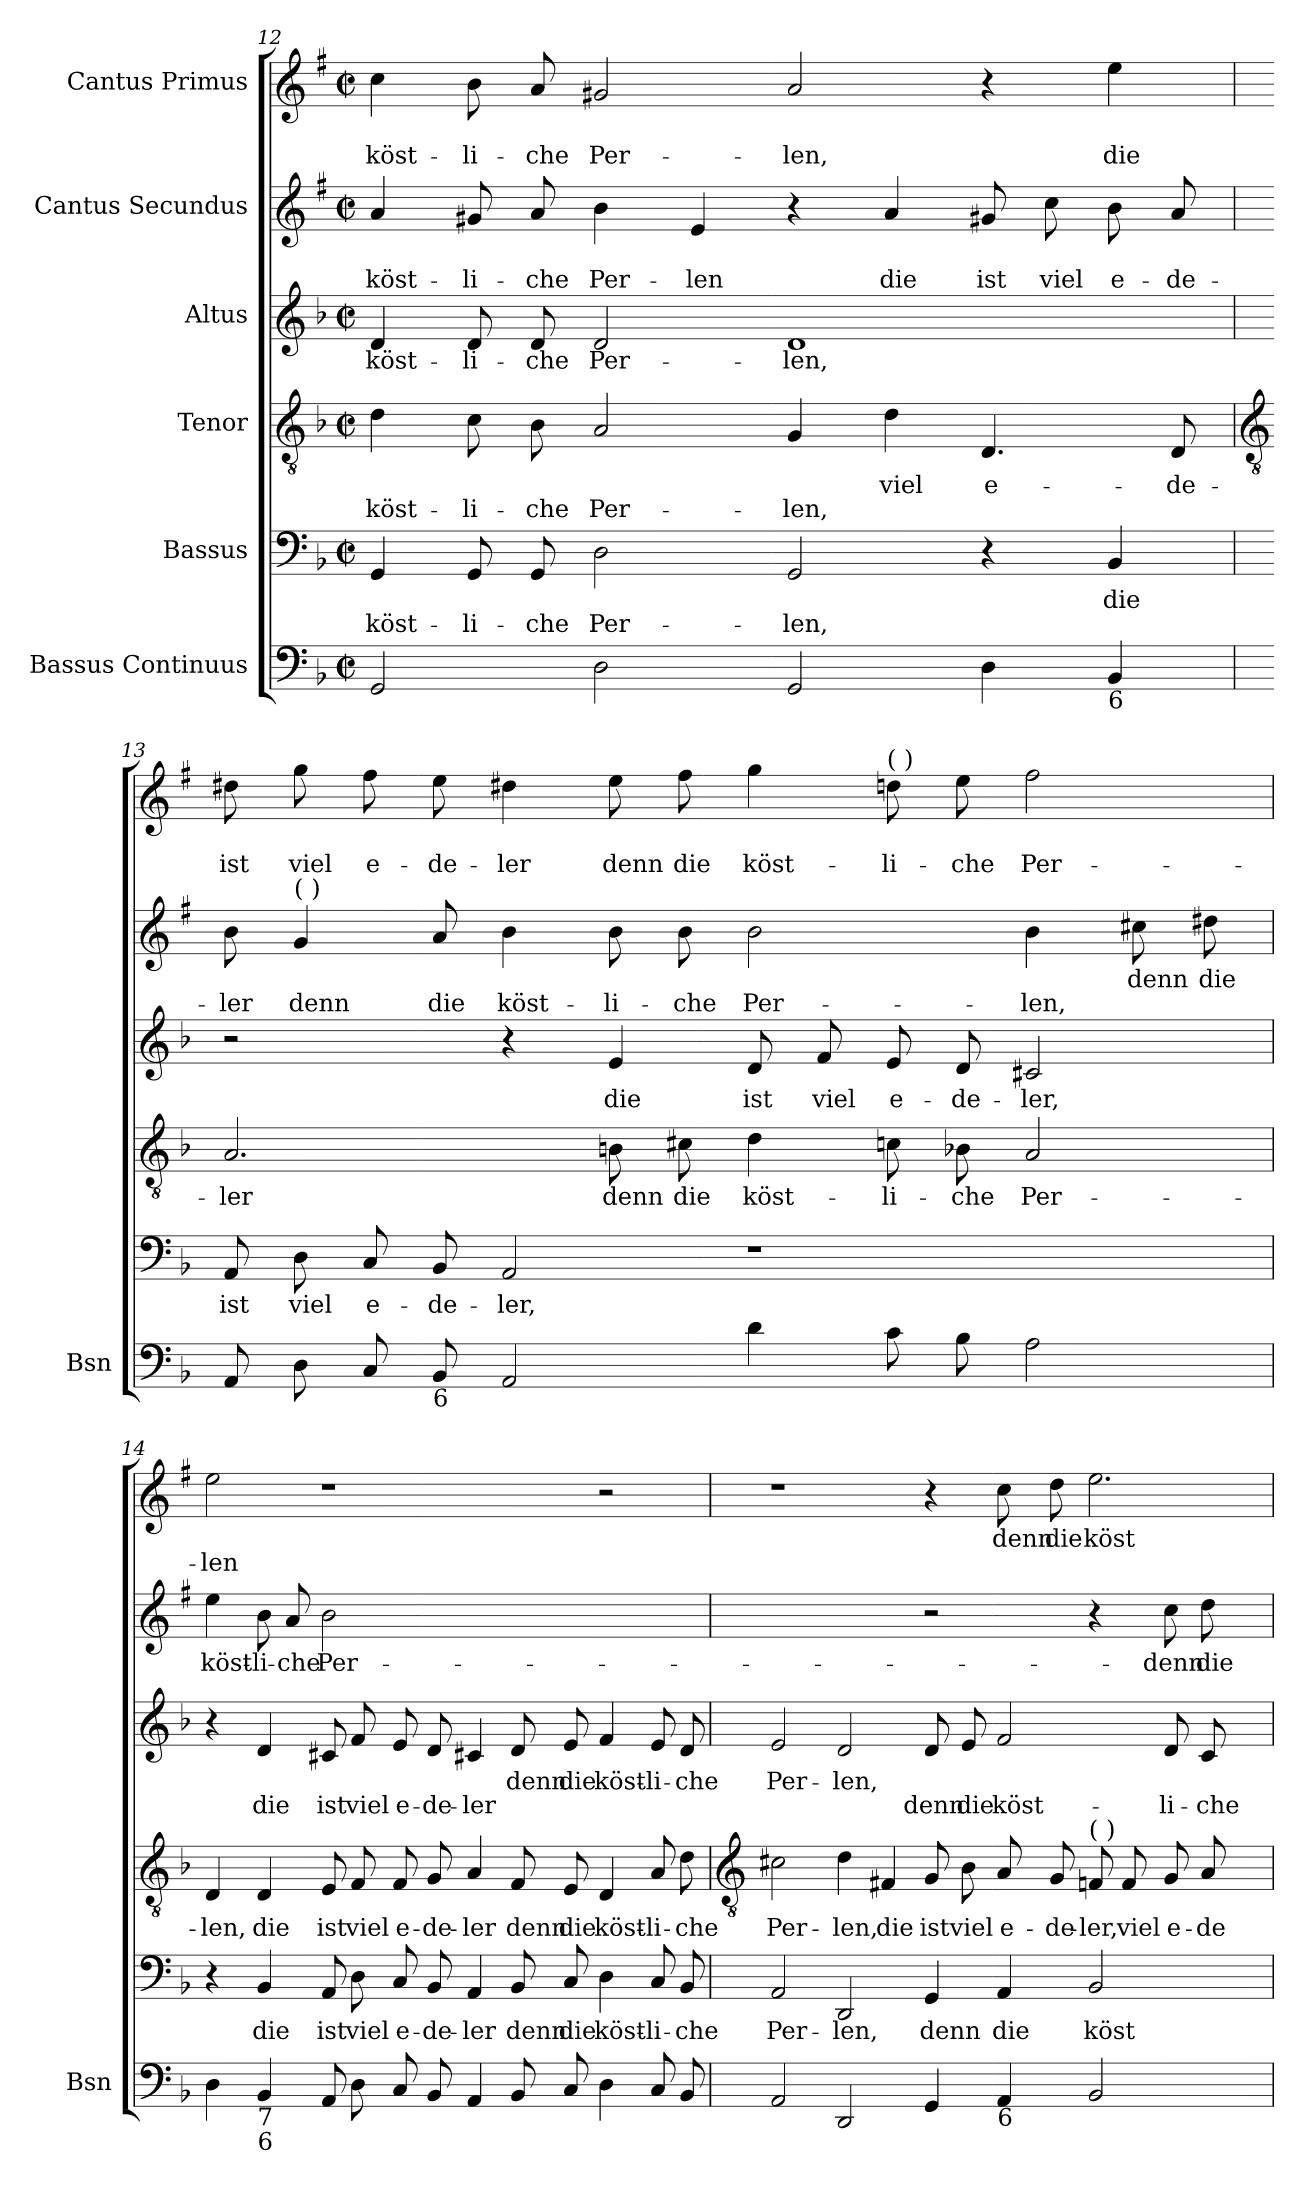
**kern	**kern	**text	**text	**kern	**text	**text	**kern	**text	**text	**kern	**text	**text	**kern	**text	**text
*part6	*part5	*part5	*part5	*part4	*part4	*part4	*part3	*part3	*part3	*part2	*part2	*part2	*part1	*part1	*part1
*staff6	*staff5	*staff5	*staff5	*staff4	*staff4	*staff4	*staff3	*staff3	*staff3	*staff2	*staff2	*staff2	*staff1	*staff1	*staff1
*I"Bassus Continuus	*I"Bassus	*	*	*I"Tenor	*	*	*I"Altus	*	*	*I"Cantus Secundus	*	*	*I"Cantus Primus	*	*
*I'Bsn	*	*	*	*	*	*	*	*	*	*	*	*	*	*	*
*clefF4	*clefF4	*	*	*clefGv2	*	*	*clefG2	*	*	*clefG2	*	*	*clefG2	*	*
*	*	*	*	*	*	*	*	*	*	*ITrd1c2	*	*	*ITrd1c2	*	*
*k[b-]	*k[b-]	*	*	*k[b-]	*	*	*k[b-]	*	*	*k[b-]	*	*	*k[b-]	*	*
*F:	*F:	*	*	*F:	*	*	*F:	*	*	*F:	*	*	*F:	*	*
*M4/2	*M4/2	*	*	*M4/2	*	*	*M4/2	*	*	*M4/2	*	*	*M4/2	*	*
*met(c|)	*met(c|)	*	*	*met(c|)	*	*	*met(c|)	*	*	*met(c|)	*	*	*met(c|)	*	*
=12	=12	=12	=12	=12	=12	=12	=12	=12	=12	=12	=12	=12	=12	=12	=12
!	!	!	!LO:LY:b	!	!	!LO:LY:b	!	!LO:LY:b	!	!	!	!LO:LY:b	!	!	!LO:LY:b
2GG	4GG	.	köst-	4d	.	köst-	4d	köst-	.	4g	.	köst-	4b-	.	köst-
!	!	!	!LO:LY:b	!	!	!LO:LY:b	!	!LO:LY:b	!	!	!	!LO:LY:b	!	!	!LO:LY:b
.	8GG	.	-li-	8c	.	-li-	8d	-li-	.	8f#X	.	-li-	8a	.	-li-
!	!	!	!LO:LY:b	!	!	!LO:LY:b	!	!LO:LY:b	!	!	!	!LO:LY:b	!	!	!LO:LY:b
.	8GG	.	-che	8B-	.	-che	8d	-che	.	8g	.	-che	8g	.	-che
!	!	!	!LO:LY:b	!	!	!LO:LY:b	!	!LO:LY:b	!	!	!	!LO:LY:b	!	!	!LO:LY:b
2D	2D	.	Per-	2A	.	Per-	2d	Per-	.	4a	.	Per-	2f#X	.	Per-
!	!	!	!	!	!	!	!	!	!	!	!	!LO:LY:b	!	!	!
.	.	.	.	.	.	.	.	.	.	4d	.	-len	.	.	.
!	!	!	!LO:LY:b	!	!	!LO:LY:b	!	!LO:LY:b	!	!	!	!	!	!	!LO:LY:b
2GG	2GG	.	-len,	4G	.	-len,	1d	-len,	.	4r	.	.	2g	.	-len,
!	!	!	!	!	!LO:LY:b	!	!	!	!	!	!	!LO:LY:b	!	!	!
.	.	.	.	4d	viel	.	.	.	.	4g	.	die	.	.	.
!	!	!	!	!	!LO:LY:b	!	!	!	!	!	!	!LO:LY:b	!	!	!
4D	4r	.	.	4.D	e-	.	.	.	.	8f#X	.	ist	4r	.	.
!	!	!	!	!	!	!	!	!	!	!	!	!LO:LY:b	!	!	!
.	.	.	.	.	.	.	.	.	.	8b-	.	viel	.	.	.
!LO:TX:b:t=6	!	!	!	!	!	!	!	!	!	!	!	!	!	!	!
!	!	!LO:LY:b	!	!	!	!	!	!	!	!	!	!LO:LY:b	!	!	!LO:LY:b
4BB-	4BB-	die	.	.	.	.	.	.	.	8a	.	e-	4dd	.	die
!	!	!	!	!	!LO:LY:b	!	!	!	!	!	!	!LO:LY:b	!	!	!
.	.	.	.	8D	-de-	.	.	.	.	8g	.	-de-	.	.	.
!!LO:LB:g=z
=13	=13	=13	=13	=13	=13	=13	=13	=13	=13	=13	=13	=13	=13	=13	=13
*	*	*	*	*clefGv2	*	*	*	*	*	*	*	*	*	*	*
!	!	!LO:LY:b	!	!	!LO:LY:b	!	!	!	!	!	!	!LO:LY:b	!	!	!LO:LY:b
8AA	8AA	ist	.	2.A	-ler	.	2r	.	.	8a	.	-ler	8cc#X	.	ist
!	!	!	!	!	!	!	!	!	!	!LO:TX:a:t=(  )	!	!	!	!	!
!	!	!LO:LY:b	!	!	!	!	!	!	!	!	!	!LO:LY:b	!	!	!LO:LY:b
8D	8D	viel	.	.	.	.	.	.	.	4f	.	denn	8ff	.	viel
!	!	!LO:LY:b	!	!	!	!	!	!	!	!	!	!	!	!	!LO:LY:b
8C	8C	e-	.	.	.	.	.	.	.	.	.	.	8ee	.	e-
!LO:TX:b:t=6	!	!	!	!	!	!	!	!	!	!	!	!	!	!	!
!	!	!LO:LY:b	!	!	!	!	!	!	!	!	!	!LO:LY:b	!	!	!LO:LY:b
8BB-	8BB-	-de-	.	.	.	.	.	.	.	8g	.	die	8dd	.	-de-
!	!	!LO:LY:b	!	!	!	!	!	!	!	!	!	!LO:LY:b	!	!	!LO:LY:b
2AA	2AA	-ler,	.	.	.	.	4r	.	.	4a	.	köst-	4cc#X	.	-ler
!	!	!	!	!	!LO:LY:b	!	!	!LO:LY:b	!	!	!	!LO:LY:b	!	!	!LO:LY:b
.	.	.	.	8Bn	denn	.	4e	die	.	8a	.	-li-	8dd	.	denn
!	!	!	!	!	!LO:LY:b	!	!	!	!	!	!	!LO:LY:b	!	!	!LO:LY:b
.	.	.	.	8c#X	die	.	.	.	.	8a	.	-che	8ee	.	die
!	!	!	!	!	!LO:LY:b	!	!	!LO:LY:b	!	!	!	!LO:LY:b	!	!	!LO:LY:b
4d	1r	.	.	4d	köst-	.	8d	ist	.	2a	.	Per-	4ff	.	köst-
!	!	!	!	!	!	!	!	!LO:LY:b	!	!	!	!	!	!	!
.	.	.	.	.	.	.	8f	viel	.	.	.	.	.	.	.
!	!	!	!	!	!	!	!	!	!	!	!	!	!LO:TX:a:t=(  )	!	!
!	!	!	!	!	!LO:LY:b	!	!	!LO:LY:b	!	!	!	!	!	!	!LO:LY:b
8c	.	.	.	8cn	-li-	.	8e	e-	.	.	.	.	8cc	.	-li-
!	!	!	!	!	!LO:LY:b	!	!	!LO:LY:b	!	!	!	!	!	!	!LO:LY:b
8B-	.	.	.	8B-X	-che	.	8d	-de-	.	.	.	.	8dd	.	-che
!	!	!	!	!	!LO:LY:b	!	!	!LO:LY:b	!	!	!	!LO:LY:b	!	!	!LO:LY:b
2A	.	.	.	2A	Per-	.	2c#X	-ler,	.	4a	.	-len,	2ee	.	Per-
!	!	!	!	!	!	!	!	!	!	!	!LO:LY:b	!	!	!	!
.	.	.	.	.	.	.	.	.	.	8bn	denn	.	.	.	.
!	!	!	!	!	!	!	!	!	!	!	!LO:LY:b	!	!	!	!
.	.	.	.	.	.	.	.	.	.	8cc#X	die	.	.	.	.
=14	=14	=14	=14	=14	=14	=14	=14	=14	=14	=14	=14	=14	=14	=14	=14
!	!	!	!	!	!LO:LY:b	!	!	!	!	!	!LO:LY:b	!	!	!	!LO:LY:b
4D	4r	.	.	4D	-len,	.	4r	.	.	4dd	köst-	.	2dd	.	-len
!LO:TX:b:t=7	!	!	!	!	!	!	!	!	!	!	!	!	!	!	!
!LO:TX:b:t=6	!	!	!	!	!	!	!	!	!	!	!	!	!	!	!
!	!	!LO:LY:b	!	!	!LO:LY:b	!	!	!	!LO:LY:b	!	!LO:LY:b	!	!	!	!
4BB-	4BB-	die	.	4D	die	.	4d	.	die	8a	-li-	.	.	.	.
!	!	!	!	!	!	!	!	!	!	!	!LO:LY:b	!	!	!	!
.	.	.	.	.	.	.	.	.	.	8g	-che	.	.	.	.
!	!	!LO:LY:b	!	!	!LO:LY:b	!	!	!	!LO:LY:b	!	!LO:LY:b	!	!	!	!
8AA	8AA	ist	.	8E	ist	.	8c#X	.	ist	2a	Per-	.	1r	.	.
!	!	!LO:LY:b	!	!	!LO:LY:b	!	!	!	!LO:LY:b	!	!	!	!	!	!
8D	8D	viel	.	8F	viel	.	8f	.	viel	.	.	.	.	.	.
!	!	!LO:LY:b	!	!	!LO:LY:b	!	!	!	!LO:LY:b	!	!	!	!	!	!
8C	8C	e-	.	8F	e-	.	8e	.	e-	.	.	.	.	.	.
!	!	!LO:LY:b	!	!	!LO:LY:b	!	!	!	!LO:LY:b	!	!	!	!	!	!
8BB-	8BB-	-de-	.	8G	-de-	.	8d	.	-de-	.	.	.	.	.	.
!	!	!LO:LY:b	!	!	!LO:LY:b	!	!	!	!LO:LY:b	!	!LO:LY:b	!	!	!	!
4AA	4AA	-ler	.	4A	-ler	.	4c#X	.	-ler	[2..ayy	-len,	.	.	.	.
!	!	!LO:LY:b	!	!	!LO:LY:b	!	!	!LO:LY:b	!	!	!	!	!	!	!
8BB-	8BB-	denn	.	8F	denn	.	8d	denn	.	.	.	.	.	.	.
!	!	!LO:LY:b	!	!	!LO:LY:b	!	!	!LO:LY:b	!	!	!	!	!	!	!
8C	8C	die	.	8E	die	.	8e	die	.	.	.	.	.	.	.
!	!	!LO:LY:b	!	!	!LO:LY:b	!	!	!LO:LY:b	!	!	!	!	!	!	!
4D	4D	köst-	.	4D	köst-	.	4f	köst-	.	.	.	.	2r	.	.
!	!	!LO:LY:b	!	!	!LO:LY:b	!	!	!LO:LY:b	!	!	!	!	!	!	!
8C	8C	-li-	.	8A	-li-	.	8e	-li-	.	.	.	.	.	.	.
!	!	!LO:LY:b	!	!	!LO:LY:b	!	!	!LO:LY:b	!	!	!	!	!	!	!
8BB-	8BB-	-che	.	8d	-che	.	8d	-che	.	8ayy_	.	.	.	.	.
!!LO:LB:g=z
=15	=15	=15	=15	=15	=15	=15	=15	=15	=15	=15	=15	=15	=15	=15	=15
*	*	*	*	*clefGv2	*	*	*	*	*	*	*	*	*	*	*
!	!	!LO:LY:b	!	!	!LO:LY:b	!	!	!LO:LY:b	!	!	!	!	!	!	!
2AA	2AA	Per-	.	2c#X	Per-	.	2e	Per-	.	2.ayy_	.	.	1r	.	.
!	!	!LO:LY:b	!	!	!LO:LY:b	!	!	!LO:LY:b	!	!	!	!	!	!	!
2DD	2DD	-len,	.	4d	-len,	.	2d	-len,	.	.	.	.	.	.	.
!	!	!	!	!	!LO:LY:b	!	!	!	!	!	!	!	!	!	!
.	.	.	.	4F#X	die	.	.	.	.	4ayy]	.	.	.	.	.
!	!	!LO:LY:b	!	!	!LO:LY:b	!	!	!	!LO:LY:b	!	!	!	!	!	!
4GG	4GG	denn	.	8G	ist	.	8d	.	denn	2r	.	.	4r	.	.
!	!	!	!	!	!LO:LY:b	!	!	!	!LO:LY:b	!	!	!	!	!	!
.	.	.	.	8B-	viel	.	8e	.	die	.	.	.	.	.	.
!LO:TX:b:t=6	!	!	!	!	!	!	!	!	!	!	!	!	!	!	!
!	!	!LO:LY:b	!	!	!LO:LY:b	!	!	!	!LO:LY:b	!	!	!	!	!LO:LY:b	!
4AA	4AA	die	.	8A	e-	.	2f	.	köst-	.	.	.	8b-	denn	.
!	!	!	!	!	!LO:LY:b	!	!	!	!	!	!	!	!	!LO:LY:b	!
.	.	.	.	8G	-de-	.	.	.	.	.	.	.	8cc	die	.
!	!	!	!	!LO:TX:a:t=(  )	!	!	!	!	!	!	!	!	!	!	!
!	!	!LO:LY:b	!	!	!LO:LY:b	!	!	!	!	!	!	!	!	!LO:LY:b	!
2BB-	2BB-	köst-	.	8F	-ler,	.	.	.	.	4r	.	.	2.dd	köst-	.
!	!	!	!	!	!LO:LY:b	!	!	!	!	!	!	!	!	!	!
.	.	.	.	8F	viel	.	.	.	.	.	.	.	.	.	.
!	!	!	!	!	!LO:LY:b	!	!	!	!LO:LY:b	!	!LO:LY:b	!	!	!	!
.	.	.	.	8G	e-	.	8d	.	-li-	8b-	denn	.	.	.	.
!	!	!	!	!	!LO:LY:b	!	!	!	!LO:LY:b	!	!LO:LY:b	!	!	!	!
.	.	.	.	8A	-de-	.	8c	.	-che	8cc	die	.	.	.	.
4ryy	4ryy	.	.	4ryy	.	.	4ryy	.	.	4ryy	.	.	.	.	.
=	=	=	=	=	=	=	=	=	=	=	=	=	=	=	=
*-	*-	*-	*-	*-	*-	*-	*-	*-	*-	*-	*-	*-	*-	*-	*-
